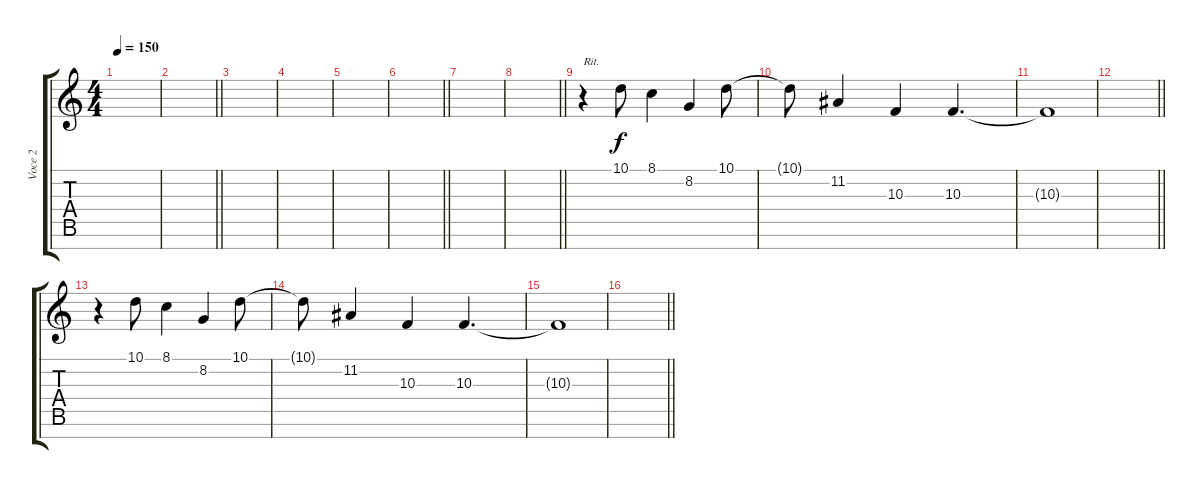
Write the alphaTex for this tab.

\track ("Voce 2" "Voce 2") {instrument lead1square}
\staff {score tabs}
\tuning (E4 B3 G3 D3 A2 E2 B1) {hide}
\ts (4 4)
\tempo 150
\clef g2
\ks c
|
\barLineRight lightlight
|
|
|
|
\barLineRight lightlight
|
|
\barLineRight lightlight
|
r.4{txt "Rit."} 10.1.8 8.1.4 8.2.4 10.1.8 |
10.1{t}.8 11.2.4 10.3.4 10.3.4{d} |
10.3{t}.1 |
\barLineRight lightlight
|
r.4 10.1.8 8.1.4 8.2.4 10.1.8 |
10.1{t}.8 11.2.4 10.3.4 10.3.4{d} |
10.3{t}.1 |
\barLineRight lightlight
